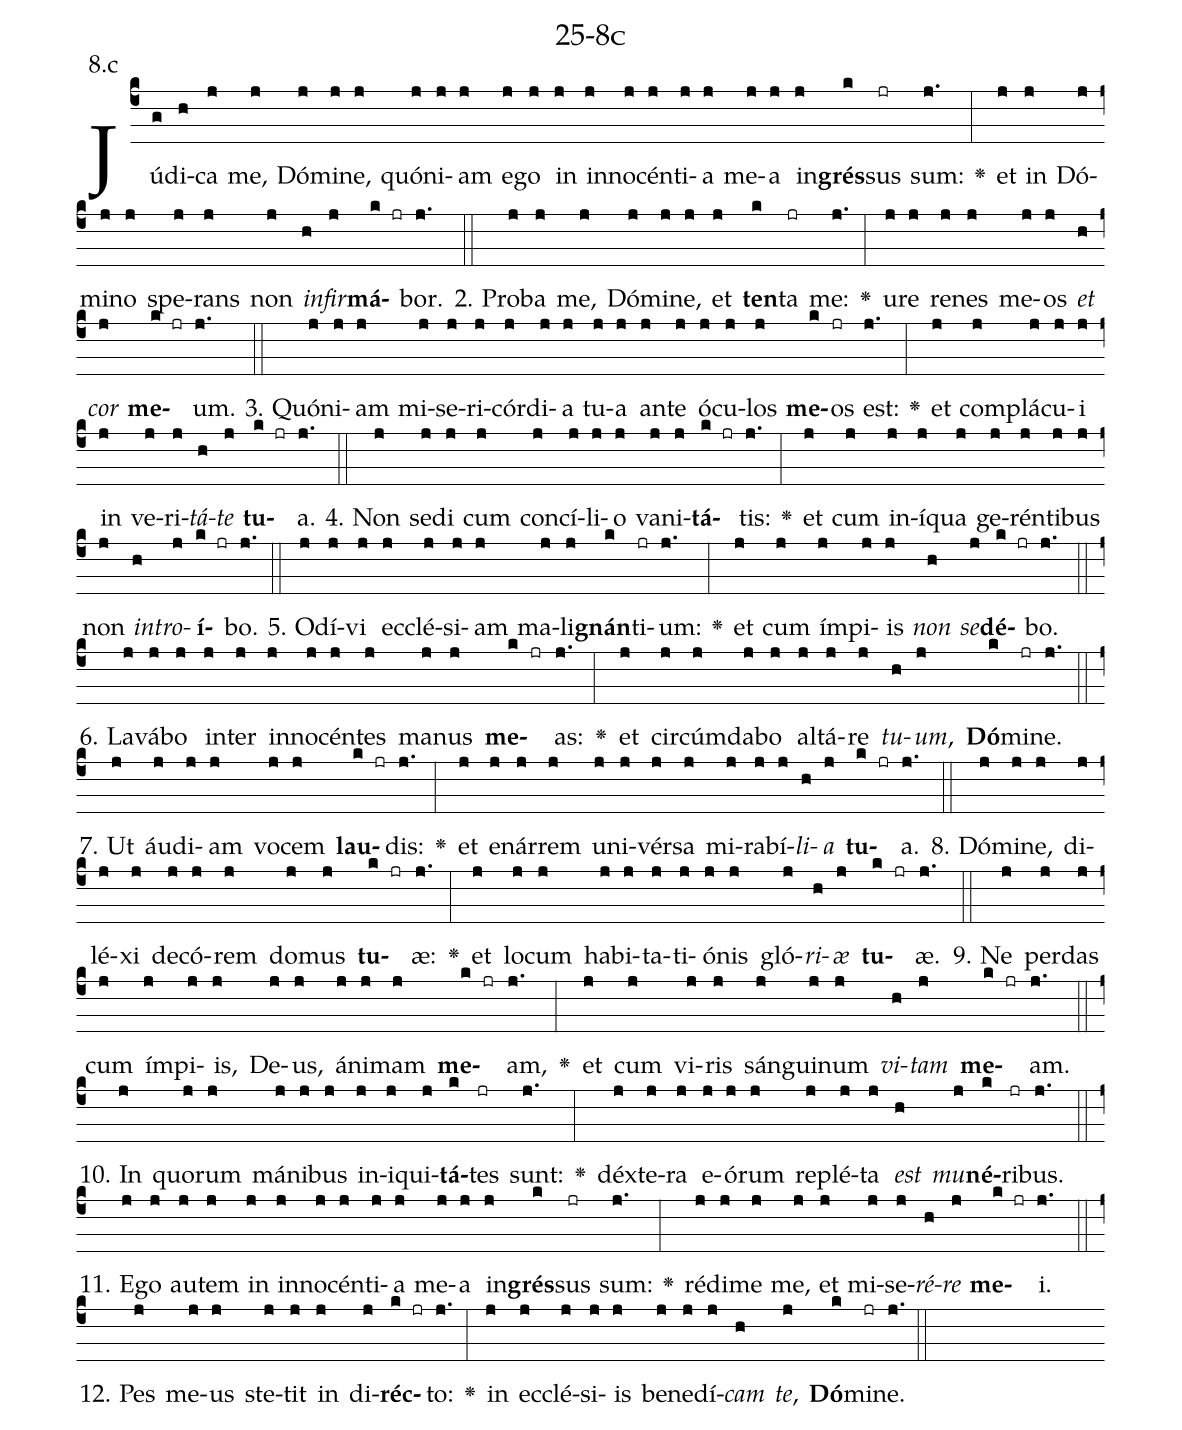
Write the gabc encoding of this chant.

name: 25-8c;
annotation: 8.c;
%%
(c4)Jú(g)di(h)ca(j) me,(j) Dó(j)mi(j)ne,(j) quón(j)i(j)am(j) e(j)go(j) in(j) in(j)no(j)cén(j)ti(j)a(j) me(j)a(j) in(j)<b>grés</b>(k)sus(jr) sum:(j.) <v>\greheightstar</v>(:) et(j) in(j) Dó(j)mi(j)no(j) spe(j)rans(j) non(j) <i>in</i>(h)<i>fir</i>(j)<b>má</b>(k jr)bor.(j.) (::)
2. Pro(j)ba(j) me,(j) Dó(j)mi(j)ne,(j) et(j) <b>ten</b>(k)ta(jr) me:(j.) <v>\greheightstar</v>(:) u(j)re(j) re(j)nes(j) me(j)os(j) <i>et</i>(h) <i>cor</i>(j) <b>me</b>(k jr)um.(j.) (::)
3. Quón(j)i(j)am(j) mi(j)se(j)ri(j)cór(j)di(j)a(j) tu(j)a(j) an(j)te(j) ó(j)cu(j)los(j) <b>me</b>(k)os(jr) est:(j.) <v>\greheightstar</v>(:) et(j) com(j)plá(j)cu(j)i(j) in(j) ve(j)ri(j)<i>tá</i>(h)<i>te</i>(j) <b>tu</b>(k jr)a.(j.) (::)
4. Non(j) se(j)di(j) cum(j) con(j)cí(j)li(j)o(j) va(j)ni(j)<b>tá</b>(k jr)tis:(j.) <v>\greheightstar</v>(:) et(j) cum(j) in(j)í(j)qua(j) ge(j)rén(j)ti(j)bus(j) non(j) <i>in</i>(h)<i>tro</i>(j)<b>í</b>(k jr)bo.(j.) (::)
5. O(j)dí(j)vi(j) ec(j)clé(j)si(j)am(j) ma(j)li(j)<b>gnán</b>(k)ti(jr)um:(j.) <v>\greheightstar</v>(:) et(j) cum(j) ím(j)pi(j)is(j) <i>non</i>(h) <i>se</i>(j)<b>dé</b>(k jr)bo.(j.) (::)
6. La(j)vá(j)bo(j) in(j)ter(j) in(j)no(j)cén(j)tes(j) ma(j)nus(j) <b>me</b>(k jr)as:(j.) <v>\greheightstar</v>(:) et(j) cir(j)cúm(j)da(j)bo(j) al(j)tá(j)re(j) <i>tu</i>(h)<i>um</i>,(j) <b>Dó</b>(k)mi(jr)ne.(j.) (::)
7. Ut(j) áu(j)di(j)am(j) vo(j)cem(j) <b>lau</b>(k jr)dis:(j.) <v>\greheightstar</v>(:) et(j) e(j)nár(j)rem(j) u(j)ni(j)vér(j)sa(j) mi(j)ra(j)bí(j)<i>li</i>(h)<i>a</i>(j) <b>tu</b>(k jr)a.(j.) (::)
8. Dó(j)mi(j)ne,(j) di(j)lé(j)xi(j) de(j)có(j)rem(j) do(j)mus(j) <b>tu</b>(k jr)æ:(j.) <v>\greheightstar</v>(:) et(j) lo(j)cum(j) ha(j)bi(j)ta(j)ti(j)ó(j)nis(j) gló(j)<i>ri</i>(h)<i>æ</i>(j) <b>tu</b>(k jr)æ.(j.) (::)
9. Ne(j) per(j)das(j) cum(j) ím(j)pi(j)is,(j) De(j)us,(j) á(j)ni(j)mam(j) <b>me</b>(k jr)am,(j.) <v>\greheightstar</v>(:) et(j) cum(j) vi(j)ris(j) sán(j)gui(j)num(j) <i>vi</i>(h)<i>tam</i>(j) <b>me</b>(k jr)am.(j.) (::)
10. In(j) quo(j)rum(j) má(j)ni(j)bus(j) in(j)i(j)qui(j)<b>tá</b>(k)tes(jr) sunt:(j.) <v>\greheightstar</v>(:) déx(j)te(j)ra(j) e(j)ó(j)rum(j) re(j)plé(j)ta(j) <i>est</i>(h) <i>mu</i>(j)<b>né</b>(k)ri(jr)bus.(j.) (::)
11. E(j)go(j) au(j)tem(j) in(j) in(j)no(j)cén(j)ti(j)a(j) me(j)a(j) in(j)<b>grés</b>(k)sus(jr) sum:(j.) <v>\greheightstar</v>(:) réd(j)i(j)me(j) me,(j) et(j) mi(j)se(j)<i>ré</i>(h)<i>re</i>(j) <b>me</b>(k jr)i.(j.) (::)
12. Pes(j) me(j)us(j) ste(j)tit(j) in(j) di(j)<b>réc</b>(k jr)to:(j.) <v>\greheightstar</v>(:) in(j) ec(j)clé(j)si(j)is(j) be(j)ne(j)dí(j)<i>cam</i>(h) <i>te</i>,(j) <b>Dó</b>(k)mi(jr)ne.(j.) (::)
